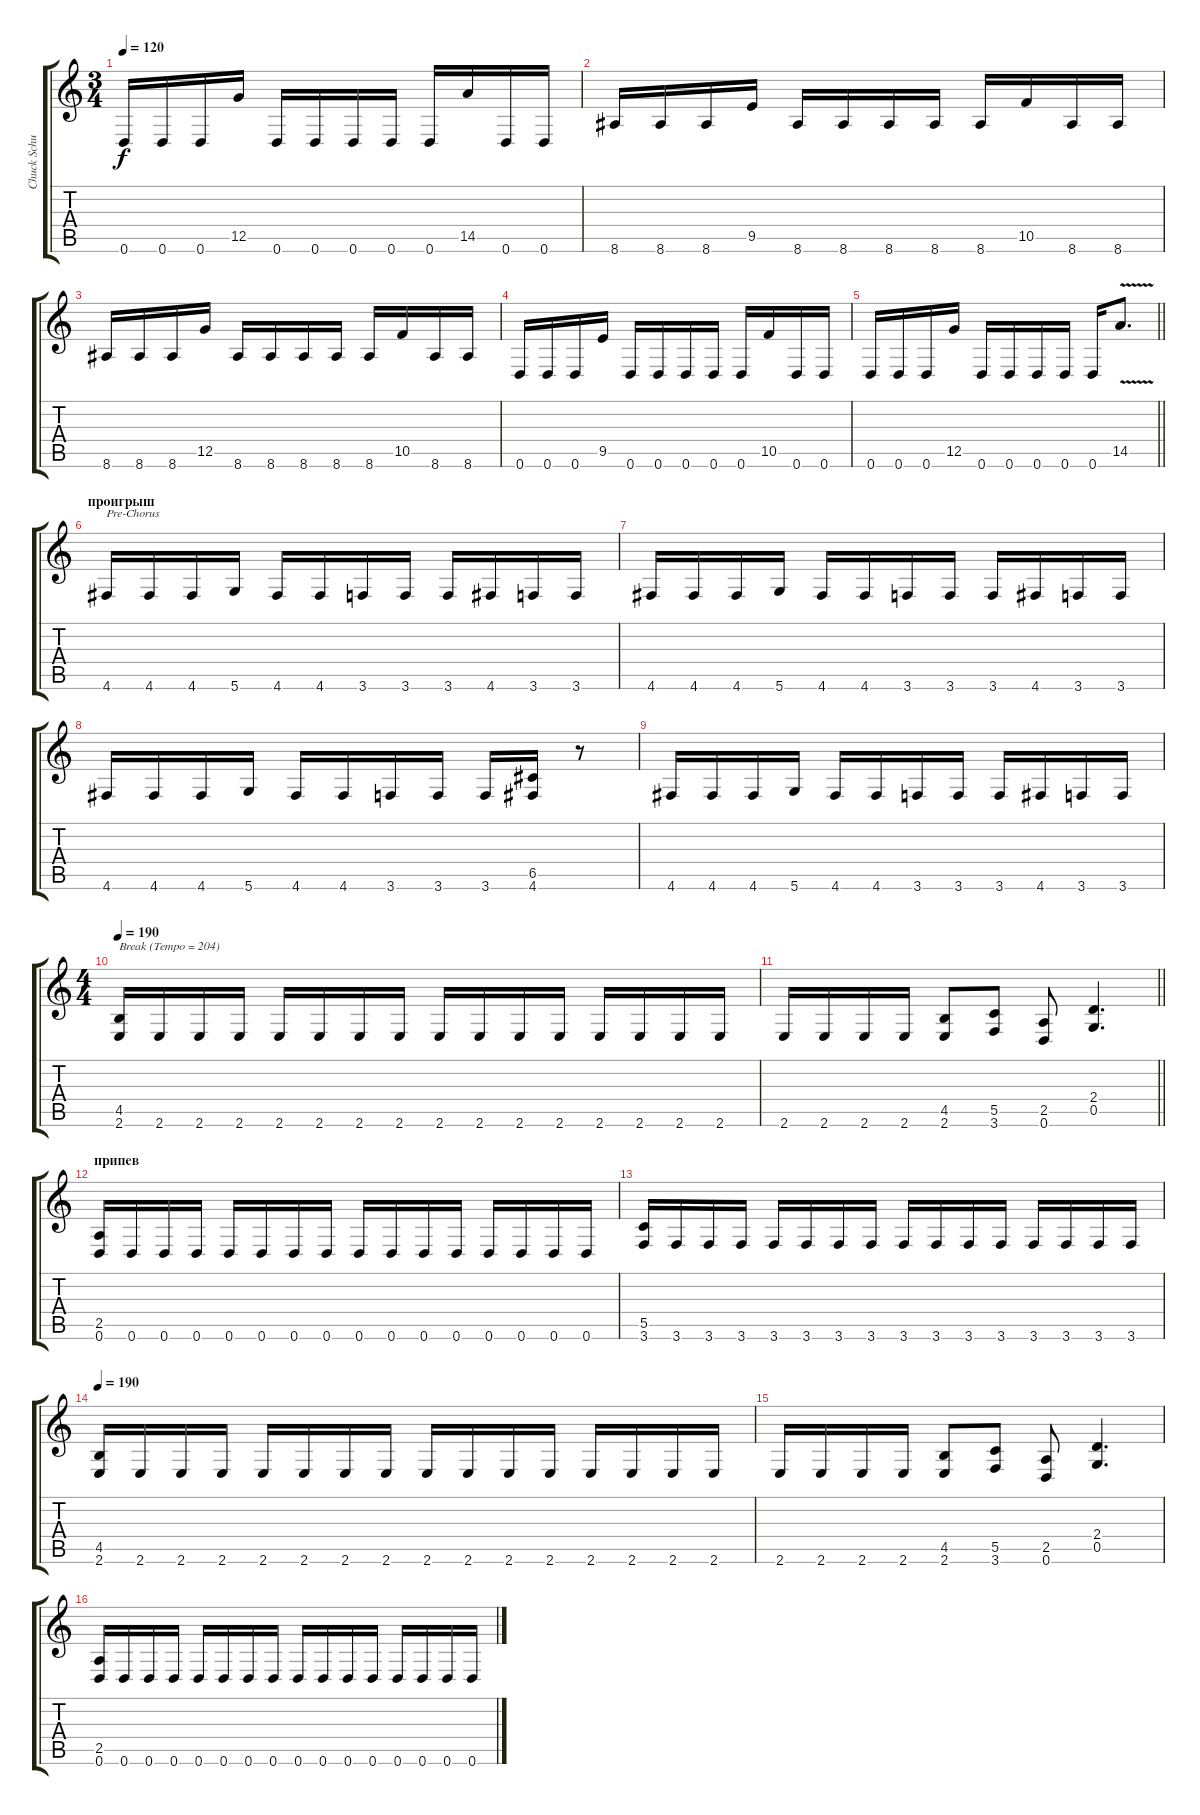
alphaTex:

\track ("Chuck Schuldiner" "Chuck Schu") {instrument distortionguitar}
\staff {score tabs}
\tuning (D4 A3 F3 C3 G2 D2) {hide}
\ts (3 4)
\tempo 120
\clef g2
\ks c
0.6.16{dy f} 0.6.16 0.6.16 12.5.16 0.6.16 0.6.16 0.6.16 0.6.16 0.6.16 14.5.16 0.6.16 0.6.16 |
8.6.16 8.6.16 8.6.16 9.5.16 8.6.16 8.6.16 8.6.16 8.6.16 8.6.16 10.5.16 8.6.16 8.6.16 |
8.6.16 8.6.16 8.6.16 12.5.16 8.6.16 8.6.16 8.6.16 8.6.16 8.6.16 10.5.16 8.6.16 8.6.16 |
0.6.16 0.6.16 0.6.16 9.5.16 0.6.16 0.6.16 0.6.16 0.6.16 0.6.16 10.5.16 0.6.16 0.6.16 |
\barLineRight lightlight
0.6.16 0.6.16 0.6.16 12.5.16 0.6.16 0.6.16 0.6.16 0.6.16 0.6.16 14.5{v}.8{d} |
\section ("" "проигрыш")
4.6.16{txt "Pre-Chorus"} 4.6.16 4.6.16 5.6.16 4.6.16 4.6.16 3.6.16 3.6.16 3.6.16 4.6.16 3.6.16 3.6.16 |
4.6.16 4.6.16 4.6.16 5.6.16 4.6.16 4.6.16 3.6.16 3.6.16 3.6.16 4.6.16 3.6.16 3.6.16 |
4.6.16 4.6.16 4.6.16 5.6.16 4.6.16 4.6.16 3.6.16 3.6.16 3.6.16 (6.5 4.6).16 r.8 |
4.6.16 4.6.16 4.6.16 5.6.16 4.6.16 4.6.16 3.6.16 3.6.16 3.6.16 4.6.16 3.6.16 3.6.16 |
\ts (4 4)
\tempo 190
(4.5 2.6).16{txt "Break (Tempo = 204)"} 2.6.16 2.6.16 2.6.16 2.6.16 2.6.16 2.6.16 2.6.16 2.6.16 2.6.16 2.6.16 2.6.16 2.6.16 2.6.16 2.6.16 2.6.16 |
\barLineRight lightlight
2.6.16 2.6.16 2.6.16 2.6.16 (4.5 2.6).8 (5.5 3.6).8 (2.5 0.6).8 (2.4 0.5).4{d} |
\section ("" "припев")
(2.5 0.6).16 0.6.16 0.6.16 0.6.16 0.6.16 0.6.16 0.6.16 0.6.16 0.6.16 0.6.16 0.6.16 0.6.16 0.6.16 0.6.16 0.6.16 0.6.16 |
(5.5 3.6).16 3.6.16 3.6.16 3.6.16 3.6.16 3.6.16 3.6.16 3.6.16 3.6.16 3.6.16 3.6.16 3.6.16 3.6.16 3.6.16 3.6.16 3.6.16 |
\tempo 190
(4.5 2.6).16 2.6.16 2.6.16 2.6.16 2.6.16 2.6.16 2.6.16 2.6.16 2.6.16 2.6.16 2.6.16 2.6.16 2.6.16 2.6.16 2.6.16 2.6.16 |
2.6.16 2.6.16 2.6.16 2.6.16 (4.5 2.6).8 (5.5 3.6).8 (2.5 0.6).8 (2.4 0.5).4{d} |
(2.5 0.6).16 0.6.16 0.6.16 0.6.16 0.6.16 0.6.16 0.6.16 0.6.16 0.6.16 0.6.16 0.6.16 0.6.16 0.6.16 0.6.16 0.6.16 0.6.16
